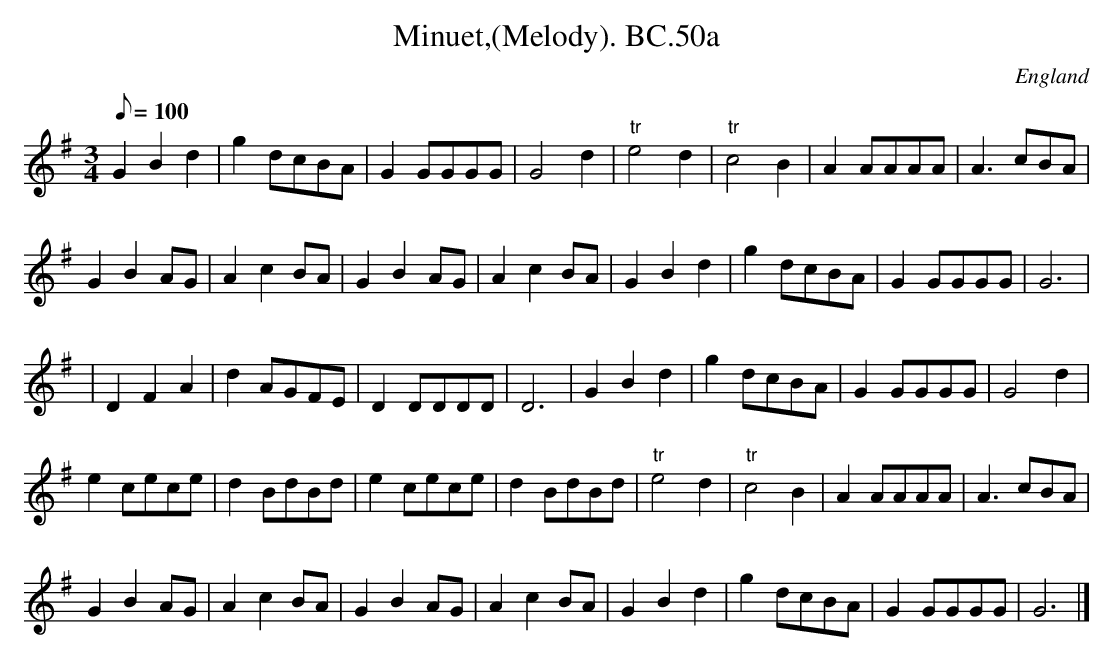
X:1
T:Minuet,(Melody). BC.50a
M:3/4
L:1/8
Q:100
O:England
K:G
G2 B2 d2 | g2 dcBA | G2 GGGG | G4 d2 |
 "tr"e4 d2 | "tr"c4 B2| A2 AAAA |A3 cBA |!
 G2 B2 AG |A2 c2  BA | G2 B2 AG | A2 c2  BA |
 G2 B2 d2 | g2 dcBA | G2 GGGG | G6|!|
D2 F2 A2 | d2 AGFE | D2 DDDD | D6 |
 G2 B2 d2 | g2 dcBA | G2 GGGG | G4 d2 |!
 e2 cece | d2 BdBd | e2 cece | d2 BdBd |
 "tr" e4 d2 | "tr" c4 B2 | A2AAAA | A3 cBA |!
 G2 B2 AG | A2 c2 BA | G2 B2 AG | A2 c2 BA |
 G2 B2 d2 | g2 dcBA | G2 GGGG | G6 |]
